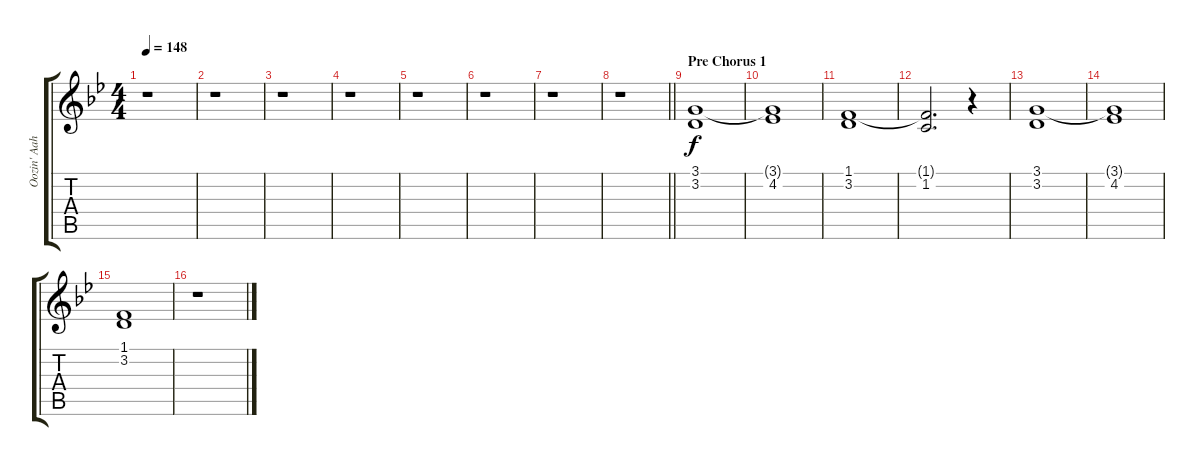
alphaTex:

\track ("Oozin' Aahs" "Oozin' Aah") {instrument choiraahs}
\staff {score tabs}
\tuning (E4 B3 G3 D3 A2 E2) {hide}
\ts (4 4)
\tempo 148
\clef g2
\ks gminor
r.1{dy f} |
r.1 |
r.1 |
r.1 |
r.1 |
r.1 |
r.1 |
\barLineRight lightlight
r.1 |
\section ("" "Pre Chorus 1")
(3.1 3.2).1 |
(3.1{t} 4.2).1 |
(1.1 3.2).1 |
(1.1{t} 1.2).2{d} r.4 |
(3.1 3.2).1 |
(3.1{t} 4.2).1 |
(1.1 3.2).1 |
r.1
